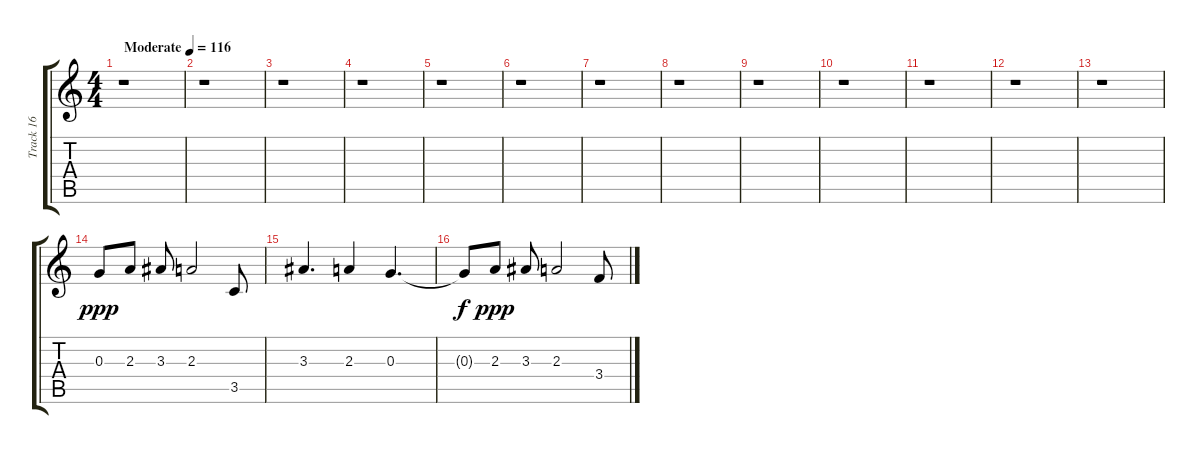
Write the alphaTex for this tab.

\track ("Track 16" "Track 16") {instrument acousticguitarsteel}
\staff {score tabs}
\tuning (E4 B3 G3 D3 A2 E2) {hide}
\ts (4 4)
\tempo (116 "Moderate")
\clef g2
\ks c
r.1{dy ppp instrument acousticguitarsteel} |
r.1 |
r.1 |
r.1 |
r.1 |
r.1 |
r.1 |
r.1 |
r.1 |
r.1 |
r.1 |
r.1 |
r.1 |
0.3.8 2.3.8 3.3.8 2.3.2 3.5.8 |
3.3.4{d} 2.3.4 0.3.4{d} |
0.3{t}.8{dy f} 2.3.8{dy ppp} 3.3.8 2.3.2 3.4.8
